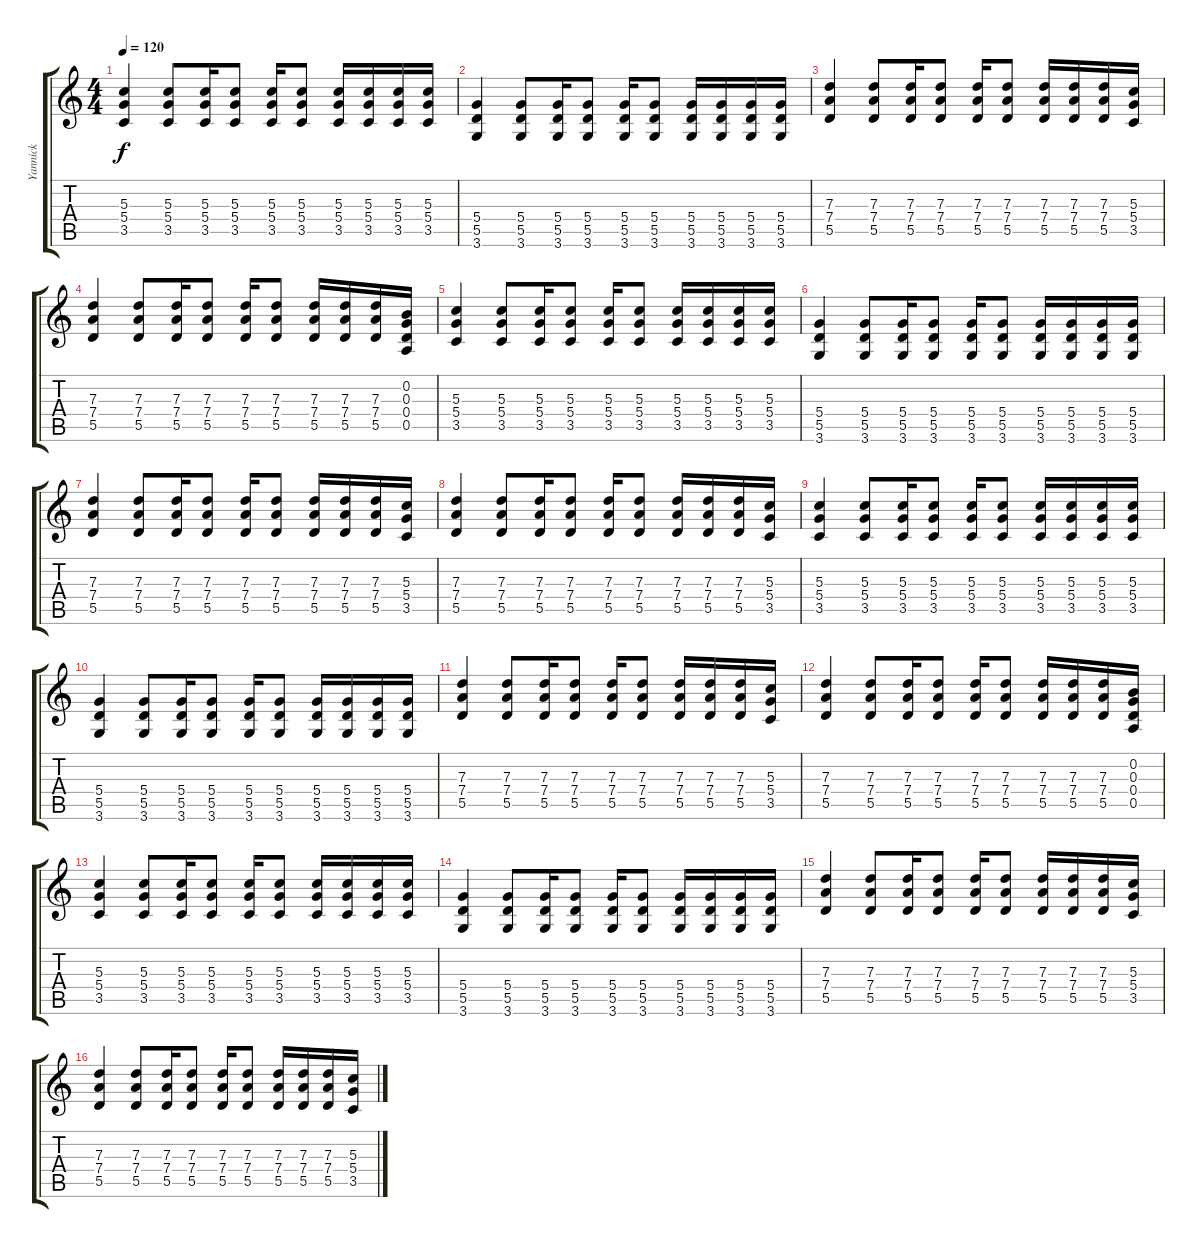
\track ("Yannick" "Yannick") {instrument overdrivenguitar}
\staff {score tabs}
\tuning (E4 B3 G3 D3 A2 E2) {hide}
\ts (4 4)
\tempo 120
\clef g2
\ks c
(5.3 5.4 3.5).4{dy f} (5.3 5.4 3.5).8 (5.3 5.4 3.5).16 (5.3 5.4 3.5).8 (5.3 5.4 3.5).16 (5.3 5.4 3.5).8 (5.3 5.4 3.5).16 (5.3 5.4 3.5).16 (5.3 5.4 3.5).16 (5.3 5.4 3.5).16 |
(5.4 5.5 3.6).4 (5.4 5.5 3.6).8 (5.4 5.5 3.6).16 (5.4 5.5 3.6).8 (5.4 5.5 3.6).16 (5.4 5.5 3.6).8 (5.4 5.5 3.6).16 (5.4 5.5 3.6).16 (5.4 5.5 3.6).16 (5.4 5.5 3.6).16 |
(7.3 7.4 5.5).4 (7.3 7.4 5.5).8 (7.3 7.4 5.5).16 (7.3 7.4 5.5).8 (7.3 7.4 5.5).16 (7.3 7.4 5.5).8 (7.3 7.4 5.5).16 (7.3 7.4 5.5).16 (7.3 7.4 5.5).16 (5.3 5.4 3.5).16 |
(7.3 7.4 5.5).4 (7.3 7.4 5.5).8 (7.3 7.4 5.5).16 (7.3 7.4 5.5).8 (7.3 7.4 5.5).16 (7.3 7.4 5.5).8 (7.3 7.4 5.5).16 (7.3 7.4 5.5).16 (7.3 7.4 5.5).16 (0.2 0.3 0.4 0.5).16 |
(5.3 5.4 3.5).4 (5.3 5.4 3.5).8 (5.3 5.4 3.5).16 (5.3 5.4 3.5).8 (5.3 5.4 3.5).16 (5.3 5.4 3.5).8 (5.3 5.4 3.5).16 (5.3 5.4 3.5).16 (5.3 5.4 3.5).16 (5.3 5.4 3.5).16 |
(5.4 5.5 3.6).4 (5.4 5.5 3.6).8 (5.4 5.5 3.6).16 (5.4 5.5 3.6).8 (5.4 5.5 3.6).16 (5.4 5.5 3.6).8 (5.4 5.5 3.6).16 (5.4 5.5 3.6).16 (5.4 5.5 3.6).16 (5.4 5.5 3.6).16 |
(7.3 7.4 5.5).4 (7.3 7.4 5.5).8 (7.3 7.4 5.5).16 (7.3 7.4 5.5).8 (7.3 7.4 5.5).16 (7.3 7.4 5.5).8 (7.3 7.4 5.5).16 (7.3 7.4 5.5).16 (7.3 7.4 5.5).16 (5.3 5.4 3.5).16 |
(7.3 7.4 5.5).4 (7.3 7.4 5.5).8 (7.3 7.4 5.5).16 (7.3 7.4 5.5).8 (7.3 7.4 5.5).16 (7.3 7.4 5.5).8 (7.3 7.4 5.5).16 (7.3 7.4 5.5).16 (7.3 7.4 5.5).16 (5.3 5.4 3.5).16 |
(5.3 5.4 3.5).4 (5.3 5.4 3.5).8 (5.3 5.4 3.5).16 (5.3 5.4 3.5).8 (5.3 5.4 3.5).16 (5.3 5.4 3.5).8 (5.3 5.4 3.5).16 (5.3 5.4 3.5).16 (5.3 5.4 3.5).16 (5.3 5.4 3.5).16 |
(5.4 5.5 3.6).4 (5.4 5.5 3.6).8 (5.4 5.5 3.6).16 (5.4 5.5 3.6).8 (5.4 5.5 3.6).16 (5.4 5.5 3.6).8 (5.4 5.5 3.6).16 (5.4 5.5 3.6).16 (5.4 5.5 3.6).16 (5.4 5.5 3.6).16 |
(7.3 7.4 5.5).4 (7.3 7.4 5.5).8 (7.3 7.4 5.5).16 (7.3 7.4 5.5).8 (7.3 7.4 5.5).16 (7.3 7.4 5.5).8 (7.3 7.4 5.5).16 (7.3 7.4 5.5).16 (7.3 7.4 5.5).16 (5.3 5.4 3.5).16 |
(7.3 7.4 5.5).4 (7.3 7.4 5.5).8 (7.3 7.4 5.5).16 (7.3 7.4 5.5).8 (7.3 7.4 5.5).16 (7.3 7.4 5.5).8 (7.3 7.4 5.5).16 (7.3 7.4 5.5).16 (7.3 7.4 5.5).16 (0.2 0.3 0.4 0.5).16 |
(5.3 5.4 3.5).4 (5.3 5.4 3.5).8 (5.3 5.4 3.5).16 (5.3 5.4 3.5).8 (5.3 5.4 3.5).16 (5.3 5.4 3.5).8 (5.3 5.4 3.5).16 (5.3 5.4 3.5).16 (5.3 5.4 3.5).16 (5.3 5.4 3.5).16 |
(5.4 5.5 3.6).4 (5.4 5.5 3.6).8 (5.4 5.5 3.6).16 (5.4 5.5 3.6).8 (5.4 5.5 3.6).16 (5.4 5.5 3.6).8 (5.4 5.5 3.6).16 (5.4 5.5 3.6).16 (5.4 5.5 3.6).16 (5.4 5.5 3.6).16 |
(7.3 7.4 5.5).4 (7.3 7.4 5.5).8 (7.3 7.4 5.5).16 (7.3 7.4 5.5).8 (7.3 7.4 5.5).16 (7.3 7.4 5.5).8 (7.3 7.4 5.5).16 (7.3 7.4 5.5).16 (7.3 7.4 5.5).16 (5.3 5.4 3.5).16 |
(7.3 7.4 5.5).4 (7.3 7.4 5.5).8 (7.3 7.4 5.5).16 (7.3 7.4 5.5).8 (7.3 7.4 5.5).16 (7.3 7.4 5.5).8 (7.3 7.4 5.5).16 (7.3 7.4 5.5).16 (7.3 7.4 5.5).16 (5.3 5.4 3.5).16
